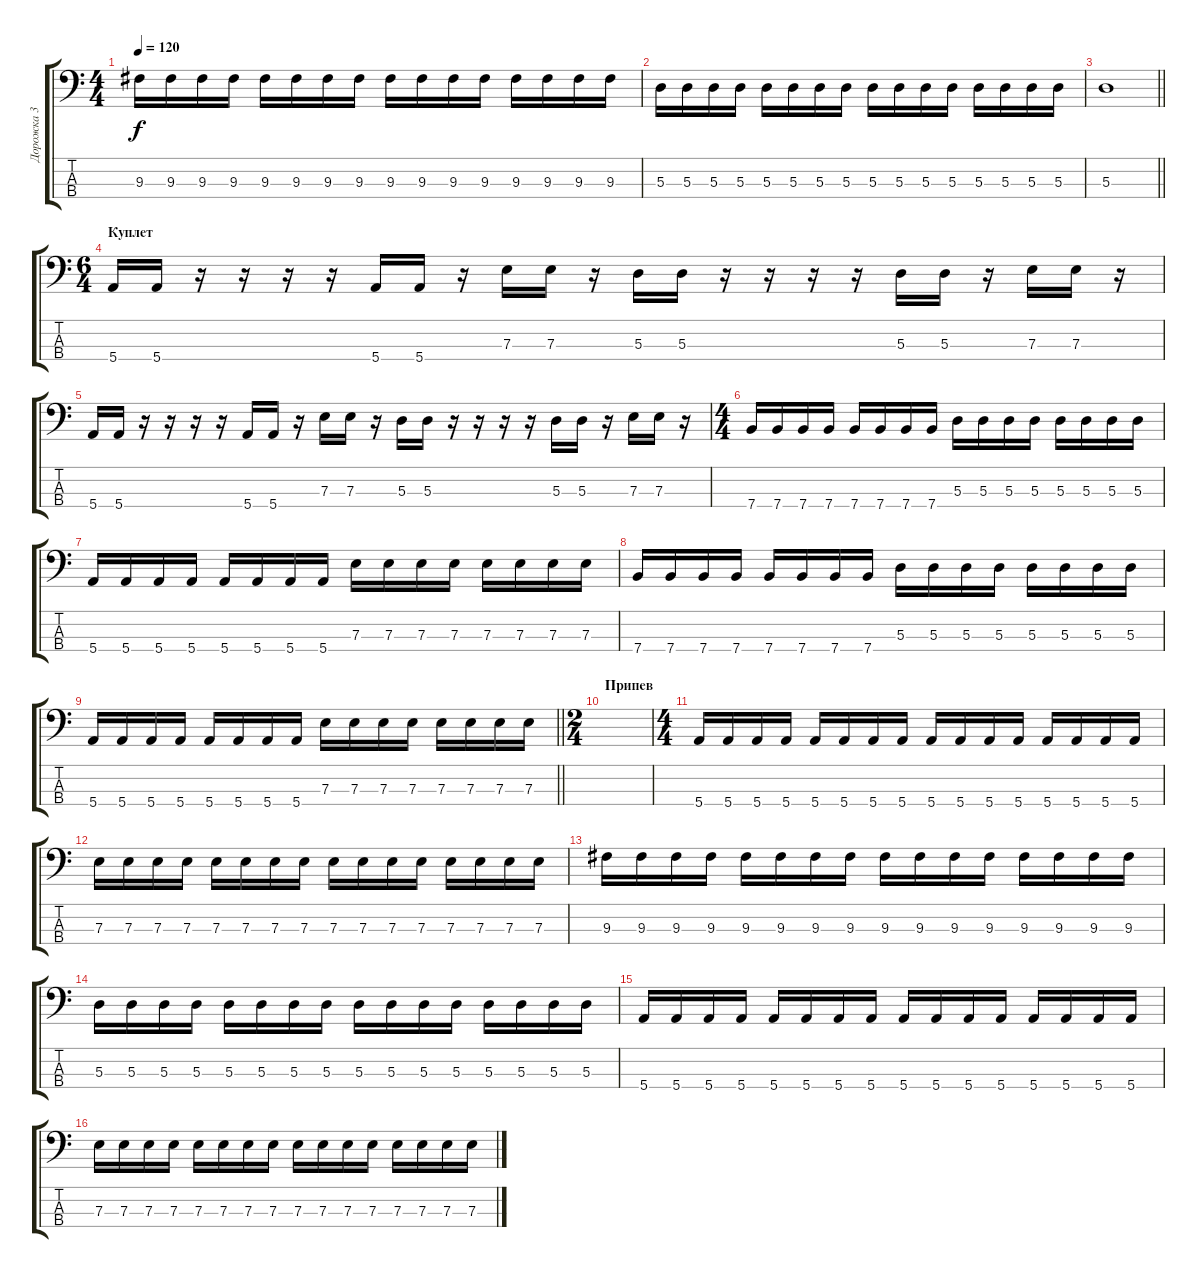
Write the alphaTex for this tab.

\track ("Дорожка 3" "Дорожка 3") {instrument electricbassfinger}
\staff {score tabs}
\tuning (G2 D2 A1 E1) {hide}
\ts (4 4)
\tempo 120
\clef f4
\ks c
9.3.16{dy f} 9.3.16 9.3.16 9.3.16 9.3.16 9.3.16 9.3.16 9.3.16 9.3.16 9.3.16 9.3.16 9.3.16 9.3.16 9.3.16 9.3.16 9.3.16 |
5.3.16 5.3.16 5.3.16 5.3.16 5.3.16 5.3.16 5.3.16 5.3.16 5.3.16 5.3.16 5.3.16 5.3.16 5.3.16 5.3.16 5.3.16 5.3.16 |
\barLineRight lightlight
5.3.1 |
\ts (6 4)
\section ("" "Куплет")
5.4.16 5.4.16 r.16 r.16 r.16 r.16 5.4.16 5.4.16 r.16 7.3.16 7.3.16 r.16 5.3.16 5.3.16 r.16 r.16 r.16 r.16 5.3.16 5.3.16 r.16 7.3.16 7.3.16 r.16 |
5.4.16 5.4.16 r.16 r.16 r.16 r.16 5.4.16 5.4.16 r.16 7.3.16 7.3.16 r.16 5.3.16 5.3.16 r.16 r.16 r.16 r.16 5.3.16 5.3.16 r.16 7.3.16 7.3.16 r.16 |
\ts (4 4)
7.4.16 7.4.16 7.4.16 7.4.16 7.4.16 7.4.16 7.4.16 7.4.16 5.3.16 5.3.16 5.3.16 5.3.16 5.3.16 5.3.16 5.3.16 5.3.16 |
5.4.16 5.4.16 5.4.16 5.4.16 5.4.16 5.4.16 5.4.16 5.4.16 7.3.16 7.3.16 7.3.16 7.3.16 7.3.16 7.3.16 7.3.16 7.3.16 |
7.4.16 7.4.16 7.4.16 7.4.16 7.4.16 7.4.16 7.4.16 7.4.16 5.3.16 5.3.16 5.3.16 5.3.16 5.3.16 5.3.16 5.3.16 5.3.16 |
\barLineRight lightlight
5.4.16 5.4.16 5.4.16 5.4.16 5.4.16 5.4.16 5.4.16 5.4.16 7.3.16 7.3.16 7.3.16 7.3.16 7.3.16 7.3.16 7.3.16 7.3.16 |
\ts (2 4)
\section ("" "Припев")
|
\ts (4 4)
5.4.16 5.4.16 5.4.16 5.4.16 5.4.16 5.4.16 5.4.16 5.4.16 5.4.16 5.4.16 5.4.16 5.4.16 5.4.16 5.4.16 5.4.16 5.4.16 |
7.3.16 7.3.16 7.3.16 7.3.16 7.3.16 7.3.16 7.3.16 7.3.16 7.3.16 7.3.16 7.3.16 7.3.16 7.3.16 7.3.16 7.3.16 7.3.16 |
9.3.16 9.3.16 9.3.16 9.3.16 9.3.16 9.3.16 9.3.16 9.3.16 9.3.16 9.3.16 9.3.16 9.3.16 9.3.16 9.3.16 9.3.16 9.3.16 |
5.3.16 5.3.16 5.3.16 5.3.16 5.3.16 5.3.16 5.3.16 5.3.16 5.3.16 5.3.16 5.3.16 5.3.16 5.3.16 5.3.16 5.3.16 5.3.16 |
5.4.16 5.4.16 5.4.16 5.4.16 5.4.16 5.4.16 5.4.16 5.4.16 5.4.16 5.4.16 5.4.16 5.4.16 5.4.16 5.4.16 5.4.16 5.4.16 |
7.3.16 7.3.16 7.3.16 7.3.16 7.3.16 7.3.16 7.3.16 7.3.16 7.3.16 7.3.16 7.3.16 7.3.16 7.3.16 7.3.16 7.3.16 7.3.16
